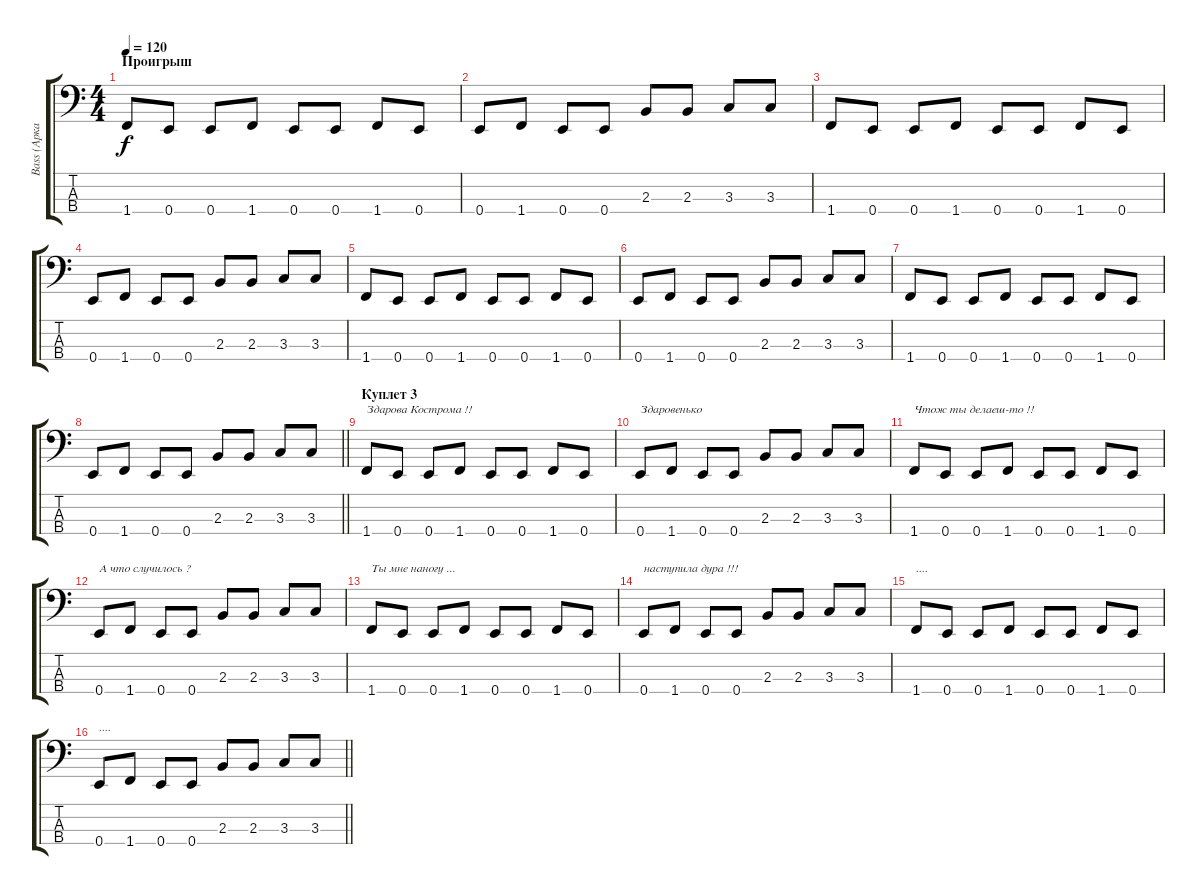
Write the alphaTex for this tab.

\track ("Bass (Аркаша)" "Bass (Арка") {instrument electricbassfinger}
\staff {score tabs}
\tuning (G2 D2 A1 E1) {hide}
\ts (4 4)
\section ("" "Проигрыш")
\tempo 120
\clef f4
\ks c
1.4.8{dy f} 0.4.8 0.4.8 1.4.8 0.4.8 0.4.8 1.4.8 0.4.8 |
0.4.8 1.4.8 0.4.8 0.4.8 2.3.8 2.3.8 3.3.8 3.3.8 |
1.4.8 0.4.8 0.4.8 1.4.8 0.4.8 0.4.8 1.4.8 0.4.8 |
0.4.8 1.4.8 0.4.8 0.4.8 2.3.8 2.3.8 3.3.8 3.3.8 |
1.4.8 0.4.8 0.4.8 1.4.8 0.4.8 0.4.8 1.4.8 0.4.8 |
0.4.8 1.4.8 0.4.8 0.4.8 2.3.8 2.3.8 3.3.8 3.3.8 |
1.4.8 0.4.8 0.4.8 1.4.8 0.4.8 0.4.8 1.4.8 0.4.8 |
\barLineRight lightlight
0.4.8 1.4.8 0.4.8 0.4.8 2.3.8 2.3.8 3.3.8 3.3.8 |
\section ("" "Куплет 3")
1.4.8{txt "Здарова Кострома !!"} 0.4.8 0.4.8 1.4.8 0.4.8 0.4.8 1.4.8 0.4.8 |
0.4.8{txt "Здаровенько"} 1.4.8 0.4.8 0.4.8 2.3.8 2.3.8 3.3.8 3.3.8 |
1.4.8{txt "Чтож ты делаеш-то !!"} 0.4.8 0.4.8 1.4.8 0.4.8 0.4.8 1.4.8 0.4.8 |
0.4.8{txt "А что случилось ?"} 1.4.8 0.4.8 0.4.8 2.3.8 2.3.8 3.3.8 3.3.8 |
1.4.8{txt "Ты мне наногу ..."} 0.4.8 0.4.8 1.4.8 0.4.8 0.4.8 1.4.8 0.4.8 |
0.4.8{txt "наступила дура !!!"} 1.4.8 0.4.8 0.4.8 2.3.8 2.3.8 3.3.8 3.3.8 |
1.4.8{txt "...."} 0.4.8 0.4.8 1.4.8 0.4.8 0.4.8 1.4.8 0.4.8 |
\barLineRight lightlight
0.4.8{txt "...."} 1.4.8 0.4.8 0.4.8 2.3.8 2.3.8 3.3.8 3.3.8
